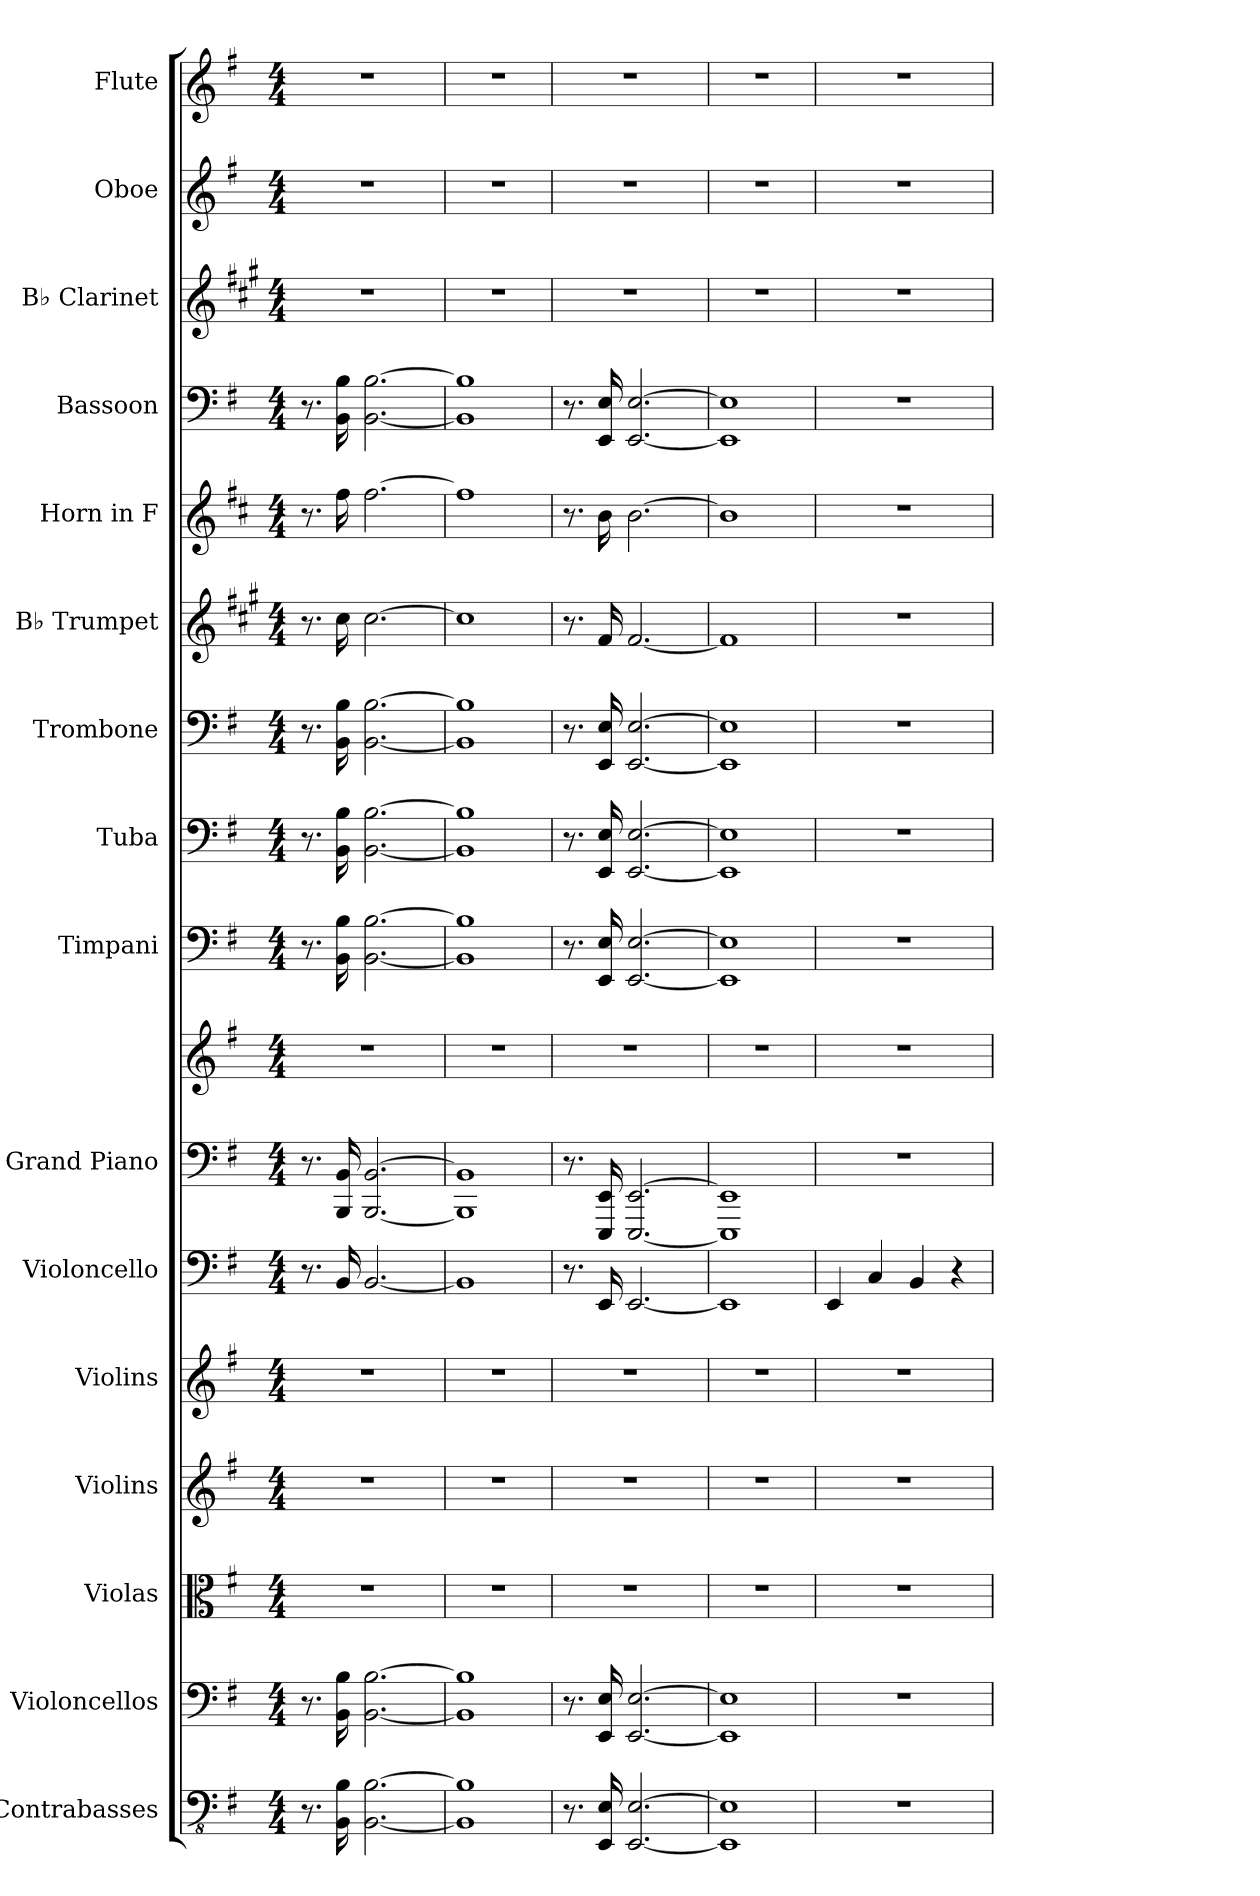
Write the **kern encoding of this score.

**kern	**kern	**kern	**kern	**kern	**kern	**kern	**kern	**kern	**kern	**kern	**kern	**kern	**kern	**kern	**kern	**kern
*part16	*part15	*part14	*part13	*part12	*part11	*part10	*part10	*part9	*part8	*part7	*part6	*part5	*part4	*part3	*part2	*part1
*staff17	*staff16	*staff15	*staff14	*staff13	*staff12	*staff11	*staff10	*staff9	*staff8	*staff7	*staff6	*staff5	*staff4	*staff3	*staff2	*staff1
*I"Contrabasses	*I"Violoncellos	*I"Violas	*I"Violins	*I"Violins	*I"Violoncello	*I"Grand Piano	*	*I"Timpani	*I"Tuba	*I"Trombone	*I"B♭ Trumpet	*I"Horn in F	*I"Bassoon	*I"B♭ Clarinet	*I"Oboe	*I"Flute
*I'Cbs.	*I'Vcs.	*I'Vlas.	*I'Vlns.	*I'Vlns.	*I'Vc.	*I'Pno.	*	*I'Timp.	*I'Tba.	*I'Tbn.	*I'B♭ Tpt.	*	*I'Bsn.	*I'B♭ Cl.	*I'Ob.	*I'Fl.
*clefFv4	*clefF4	*clefC3	*clefG2	*clefG2	*clefF4	*clefF4	*clefG2	*clefF4	*clefF4	*clefF4	*clefG2	*clefG2	*clefF4	*clefG2	*clefG2	*clefG2
*	*	*	*	*	*	*	*	*	*	*	*ITrd1c2	*ITrd4c7	*	*ITrd1c2	*	*
*k[f#]	*k[f#]	*k[f#]	*k[f#]	*k[f#]	*k[f#]	*k[f#]	*k[f#]	*k[f#]	*k[f#]	*k[f#]	*k[f#]	*k[f#]	*k[f#]	*k[f#]	*k[f#]	*k[f#]
*M4/4	*M4/4	*M4/4	*M4/4	*M4/4	*M4/4	*M4/4	*M4/4	*M4/4	*M4/4	*M4/4	*M4/4	*M4/4	*M4/4	*M4/4	*M4/4	*M4/4
=1	=1	=1	=1	=1	=1	=1	=1	=1	=1	=1	=1	=1	=1	=1	=1	=1
8.r	8.r	1r	1r	1r	8.r	8.r	1r	8.r	8.r	8.r	8.r	8.r	8.r	1r	1r	1r
16BBB\ 16BB\	16BB\ 16B\	.	.	.	16BB/	16BBB/ 16BB/	.	16BB\ 16B\	16BB\ 16B\	16BB\ 16B\	16b\	16b\	16BB\ 16B\	.	.	.
[2.BBB\ [2.BB\	[2.BB\ [2.B\	.	.	.	[2.BB/	[2.BBB/ [2.BB/	.	[2.BB\ [2.B\	[2.BB\ [2.B\	[2.BB\ [2.B\	[2.b\	[2.b\	[2.BB\ [2.B\	.	.	.
=2	=2	=2	=2	=2	=2	=2	=2	=2	=2	=2	=2	=2	=2	=2	=2	=2
1BBB] 1BB]	1BB] 1B]	1r	1r	1r	1BB]	1BBB] 1BB]	1r	1BB] 1B]	1BB] 1B]	1BB] 1B]	1b]	1b]	1BB] 1B]	1r	1r	1r
=3	=3	=3	=3	=3	=3	=3	=3	=3	=3	=3	=3	=3	=3	=3	=3	=3
8.r	8.r	1r	1r	1r	8.r	8.r	1r	8.r	8.r	8.r	8.r	8.r	8.r	1r	1r	1r
16EEE/ 16EE/	16EE/ 16E/	.	.	.	16EE/	16EEE/ 16EE/	.	16EE/ 16E/	16EE/ 16E/	16EE/ 16E/	16e/	16e\	16EE/ 16E/	.	.	.
[2.EEE/ [2.EE/	[2.EE/ [2.E/	.	.	.	[2.EE/	[2.EEE/ [2.EE/	.	[2.EE/ [2.E/	[2.EE/ [2.E/	[2.EE/ [2.E/	[2.e/	[2.e\	[2.EE/ [2.E/	.	.	.
=4	=4	=4	=4	=4	=4	=4	=4	=4	=4	=4	=4	=4	=4	=4	=4	=4
1EEE] 1EE]	1EE] 1E]	1r	1r	1r	1EE]	1EEE] 1EE]	1r	1EE] 1E]	1EE] 1E]	1EE] 1E]	1e]	1e]	1EE] 1E]	1r	1r	1r
=5	=5	=5	=5	=5	=5	=5	=5	=5	=5	=5	=5	=5	=5	=5	=5	=5
*	*	*	*	*	*	*	*	*	*	*	*	*	*	*	*	*MM60
1r	1r	1r	1r	1r	4EE/	1r	1r	1r	1r	1r	1r	1r	1r	1r	1r	1r
.	.	.	.	.	4C/	.	.	.	.	.	.	.	.	.	.	.
.	.	.	.	.	4BB/	.	.	.	.	.	.	.	.	.	.	.
.	.	.	.	.	4r	.	.	.	.	.	.	.	.	.	.	.
=	=	=	=	=	=	=	=	=	=	=	=	=	=	=	=	=
*-	*-	*-	*-	*-	*-	*-	*-	*-	*-	*-	*-	*-	*-	*-	*-	*-
